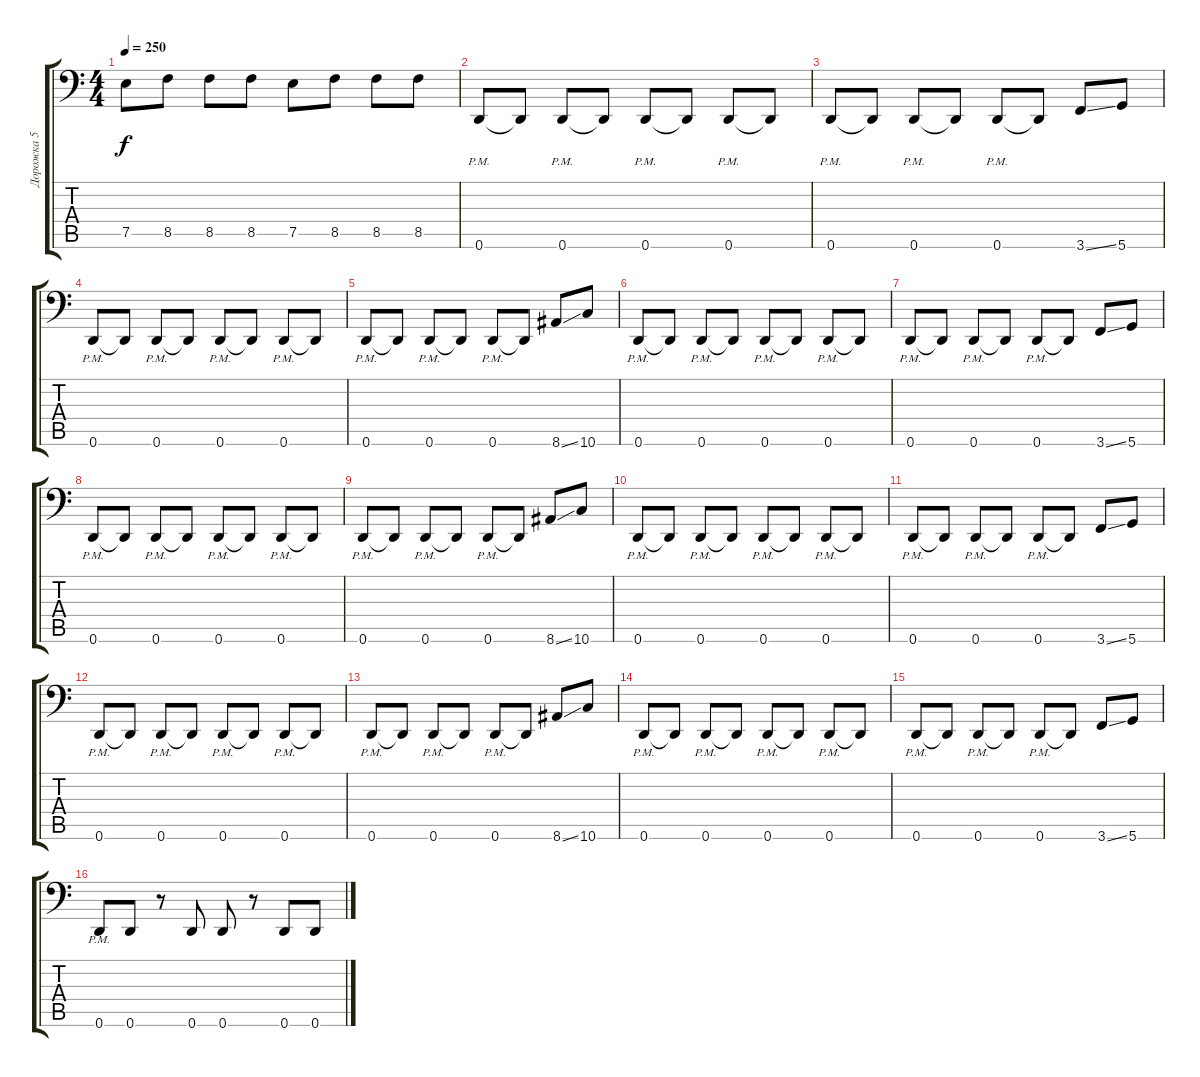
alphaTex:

\track ("Дорожка 5" "Дорожка 5") {instrument slapbass1}
\staff {score tabs}
\tuning (E4 B3 G3 D2 A1 D1) {hide}
\ts (4 4)
\tempo 250
\clef f4
\ks c
7.5.8{dy f} 8.5.8 8.5.8 8.5.8 7.5.8 8.5.8 8.5.8 8.5.8 |
0.6{pm}.8 0.6{t}.8 0.6{pm}.8 0.6{t}.8 0.6{pm}.8 0.6{t}.8 0.6{pm}.8 0.6{t}.8 |
0.6{pm}.8 0.6{t}.8 0.6{pm}.8 0.6{t}.8 0.6{pm}.8 0.6{t}.8 3.6{ss}.8 5.6.8 |
0.6{pm}.8 0.6{t}.8 0.6{pm}.8 0.6{t}.8 0.6{pm}.8 0.6{t}.8 0.6{pm}.8 0.6{t}.8 |
0.6{pm}.8 0.6{t}.8 0.6{pm}.8 0.6{t}.8 0.6{pm}.8 0.6{t}.8 8.6{ss}.8 10.6.8 |
0.6{pm}.8 0.6{t}.8 0.6{pm}.8 0.6{t}.8 0.6{pm}.8 0.6{t}.8 0.6{pm}.8 0.6{t}.8 |
0.6{pm}.8 0.6{t}.8 0.6{pm}.8 0.6{t}.8 0.6{pm}.8 0.6{t}.8 3.6{ss}.8 5.6.8 |
0.6{pm}.8 0.6{t}.8 0.6{pm}.8 0.6{t}.8 0.6{pm}.8 0.6{t}.8 0.6{pm}.8 0.6{t}.8 |
0.6{pm}.8 0.6{t}.8 0.6{pm}.8 0.6{t}.8 0.6{pm}.8 0.6{t}.8 8.6{ss}.8 10.6.8 |
0.6{pm}.8 0.6{t}.8 0.6{pm}.8 0.6{t}.8 0.6{pm}.8 0.6{t}.8 0.6{pm}.8 0.6{t}.8 |
0.6{pm}.8 0.6{t}.8 0.6{pm}.8 0.6{t}.8 0.6{pm}.8 0.6{t}.8 3.6{ss}.8 5.6.8 |
0.6{pm}.8 0.6{t}.8 0.6{pm}.8 0.6{t}.8 0.6{pm}.8 0.6{t}.8 0.6{pm}.8 0.6{t}.8 |
0.6{pm}.8 0.6{t}.8 0.6{pm}.8 0.6{t}.8 0.6{pm}.8 0.6{t}.8 8.6{ss}.8 10.6.8 |
0.6{pm}.8 0.6{t}.8 0.6{pm}.8 0.6{t}.8 0.6{pm}.8 0.6{t}.8 0.6{pm}.8 0.6{t}.8 |
0.6{pm}.8 0.6{t}.8 0.6{pm}.8 0.6{t}.8 0.6{pm}.8 0.6{t}.8 3.6{ss}.8 5.6.8 |
0.6{pm}.8 0.6.8 r.8 0.6.8 0.6.8 r.8 0.6.8 0.6.8
